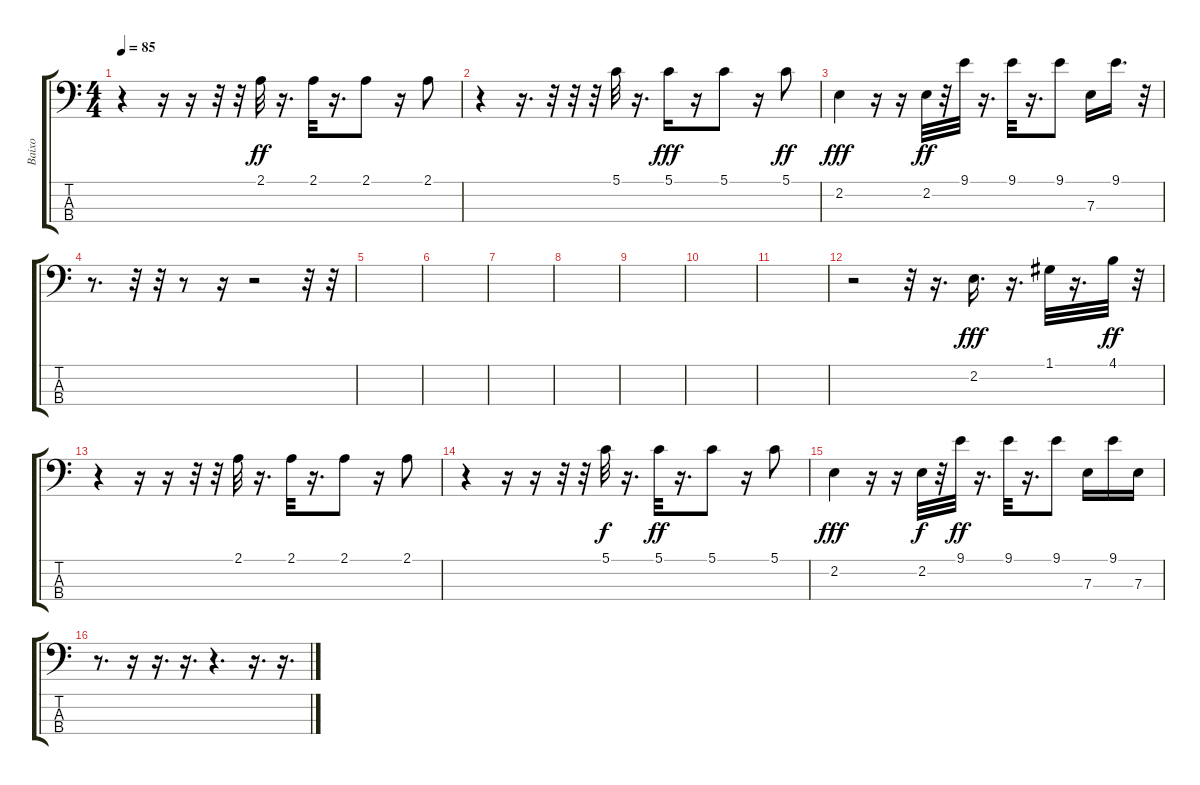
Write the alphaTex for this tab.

\track ("Baixo" "Baixo") {instrument electricbassfinger}
\staff {score tabs}
\tuning (G2 D2 A1 E1) {hide}
\ts (4 4)
\tempo 85
\clef f4
\ks c
r.4{dy ff} r.16 r.16 r.32 r.32 2.1.32 r.16{d} 2.1.32 r.16{d} 2.1.8 r.16 2.1.8 |
r.4 r.16{d} r.32 r.32 r.32 5.1.32 r.16{d} 5.1.16{dy fff} r.16 5.1.8 r.16 5.1.8{dy ff} |
2.2.4{dy fff} r.16 r.16 2.2.32{dy ff} r.32 9.1.32 r.16{d} 9.1.32 r.16{d} 9.1.8 7.3.16 9.1.16{d} r.32 |
r.8{d} r.32 r.32 r.8 r.16 r.2 r.32 r.32 |
|
|
|
|
|
|
|
r.2 r.32 r.16{d} 2.2.16{d dy fff} r.16{d} 1.1.32 r.16{d} 4.1.32{dy ff} r.32 |
r.4 r.16 r.16 r.32 r.32 2.1.32 r.16{d} 2.1.32 r.16{d} 2.1.8 r.16 2.1.8 |
r.4 r.16 r.16 r.32 r.32 5.1.32{dy f} r.16{d} 5.1.32{dy ff} r.16{d} 5.1.8 r.16 5.1.8 |
2.2.4{dy fff} r.16 r.16 2.2.32{dy f} r.32 9.1.32{dy ff} r.16{d} 9.1.32 r.16{d} 9.1.8 7.3.16 9.1.16 7.3.16 |
r.8{d} r.16 r.16{d} r.16{d} r.4{d} r.16{d} r.16{d}
